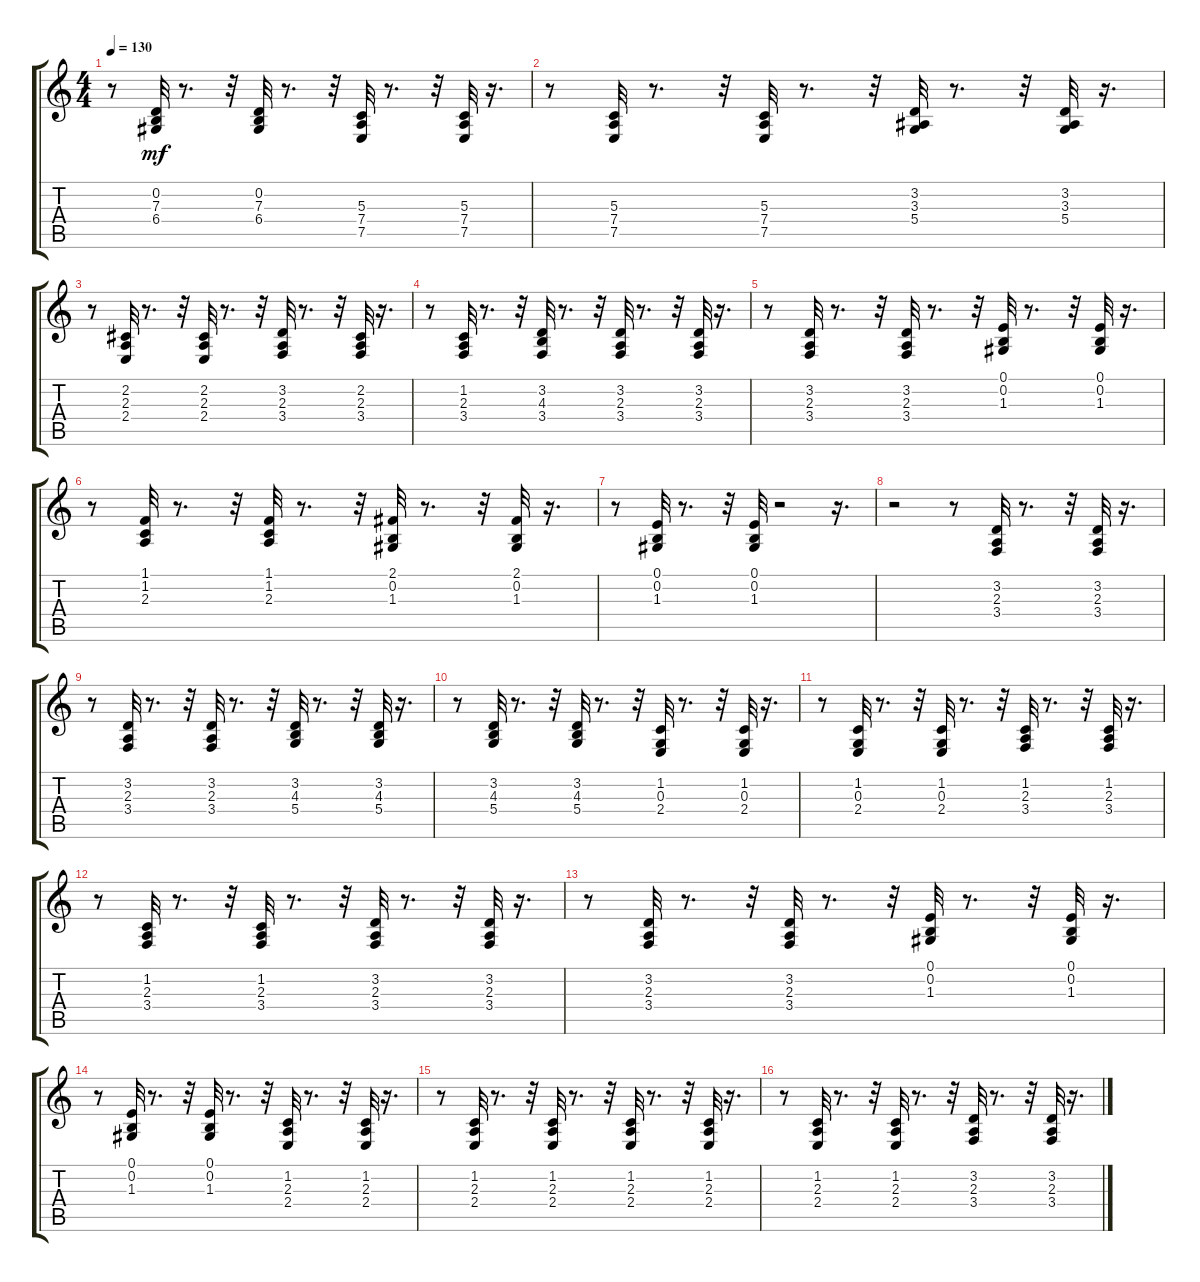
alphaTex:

\track "" {instrument electricgrandpiano}
\staff {score tabs}
\tuning (E4 B3 G3 D3 A2 E2) {hide}
\ts (4 4)
\tempo 130
\clef g2
\ks c
r.8{dy mf} (0.2 7.3 6.4).32 r.8{d} r.32 (0.2 7.3 6.4).32 r.8{d} r.32 (5.3 7.4 7.5).32 r.8{d} r.32 (5.3 7.4 7.5).32 r.16{d} |
r.8 (5.3 7.4 7.5).32 r.8{d} r.32 (5.3 7.4 7.5).32 r.8{d} r.32 (3.2 3.3 5.4).32 r.8{d} r.32 (3.2 3.3 5.4).32 r.16{d} |
r.8 (2.2 2.3 2.4).32 r.8{d} r.32 (2.2 2.3 2.4).32 r.8{d} r.32 (3.2 2.3 3.4).32 r.8{d} r.32 (2.2 2.3 3.4).32 r.16{d} |
r.8 (1.2 2.3 3.4).32 r.8{d} r.32 (3.2 4.3 3.4).32 r.8{d} r.32 (3.2 2.3 3.4).32 r.8{d} r.32 (3.2 2.3 3.4).32 r.16{d} |
r.8 (3.2 2.3 3.4).32 r.8{d} r.32 (3.2 2.3 3.4).32 r.8{d} r.32 (0.1 0.2 1.3).32 r.8{d} r.32 (0.1 0.2 1.3).32 r.16{d} |
r.8 (1.1 1.2 2.3).32 r.8{d} r.32 (1.1 1.2 2.3).32 r.8{d} r.32 (2.1 0.2 1.3).32 r.8{d} r.32 (2.1 0.2 1.3).32 r.16{d} |
r.8 (0.1 0.2 1.3).32 r.8{d} r.32 (0.1 0.2 1.3).32 r.2 r.16{d} |
r.2 r.8 (3.2 2.3 3.4).32 r.8{d} r.32 (3.2 2.3 3.4).32 r.16{d} |
r.8 (3.2 2.3 3.4).32 r.8{d} r.32 (3.2 2.3 3.4).32 r.8{d} r.32 (3.2 4.3 5.4).32 r.8{d} r.32 (3.2 4.3 5.4).32 r.16{d} |
r.8 (3.2 4.3 5.4).32 r.8{d} r.32 (3.2 4.3 5.4).32 r.8{d} r.32 (1.2 0.3 2.4).32 r.8{d} r.32 (1.2 0.3 2.4).32 r.16{d} |
r.8 (1.2 0.3 2.4).32 r.8{d} r.32 (1.2 0.3 2.4).32 r.8{d} r.32 (1.2 2.3 3.4).32 r.8{d} r.32 (1.2 2.3 3.4).32 r.16{d} |
r.8 (1.2 2.3 3.4).32 r.8{d} r.32 (1.2 2.3 3.4).32 r.8{d} r.32 (3.2 2.3 3.4).32 r.8{d} r.32 (3.2 2.3 3.4).32 r.16{d} |
r.8 (3.2 2.3 3.4).32 r.8{d} r.32 (3.2 2.3 3.4).32 r.8{d} r.32 (0.1 0.2 1.3).32 r.8{d} r.32 (0.1 0.2 1.3).32 r.16{d} |
r.8 (0.1 0.2 1.3).32 r.8{d} r.32 (0.1 0.2 1.3).32 r.8{d} r.32 (1.2 2.3 2.4).32 r.8{d} r.32 (1.2 2.3 2.4).32 r.16{d} |
r.8 (1.2 2.3 2.4).32 r.8{d} r.32 (1.2 2.3 2.4).32 r.8{d} r.32 (1.2 2.3 2.4).32 r.8{d} r.32 (1.2 2.3 2.4).32 r.16{d} |
r.8 (1.2 2.3 2.4).32 r.8{d} r.32 (1.2 2.3 2.4).32 r.8{d} r.32 (3.2 2.3 3.4).32 r.8{d} r.32 (3.2 2.3 3.4).32 r.16{d}
